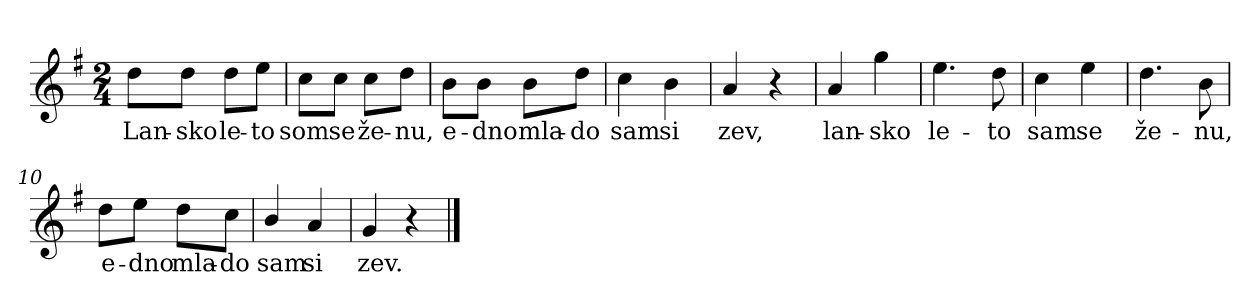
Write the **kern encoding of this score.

**kern	**text
*part1	*part1
*staff1	*staff1
*clefG2	*
*k[f#]	*
*G:	*
*M2/4	*
*MM82	*
=1	=1
!	!LO:LY:b
8dd\L	Lan-
!	!LO:LY:b
8dd\J	-sko
!	!LO:LY:b
8dd\L	le-
!	!LO:LY:b
8ee\J	-to
=2	=2
!	!LO:LY:b
8cc\L	som
!	!LO:LY:b
8cc\J	se
!	!LO:LY:b
8cc\L	že-
!	!LO:LY:b
8dd\J	-nu,
=3	=3
!	!LO:LY:b
8b\L	e-
!	!LO:LY:b
8b\J	-dno
!	!LO:LY:b
8b\L	mla-
!	!LO:LY:b
8dd\J	-do
=4	=4
!	!LO:LY:b
4cc\	sam
!	!LO:LY:b
4b\	si
=5	=5
!	!LO:LY:b
4a/	zev,
4r	.
!!LO:LB:g=z
=6	=6
!	!LO:LY:b
4a/	lan-
!	!LO:LY:b
4gg\	-sko
=7	=7
!	!LO:LY:b
4.ee\	le-
!	!LO:LY:b
8dd\	-to
=8	=8
!	!LO:LY:b
4cc\	sam
!	!LO:LY:b
4ee\	se
=9	=9
!	!LO:LY:b
4.dd\	že-
!	!LO:LY:b
8b\	-nu,
=10	=10
!	!LO:LY:b
8dd\L	e-
!	!LO:LY:b
8ee\J	-dno
!	!LO:LY:b
8dd\L	mla-
!	!LO:LY:b
8cc\J	-do
=11	=11
!	!LO:LY:b
4b/	sam
!	!LO:LY:b
4a/	si
=12	=12
!	!LO:LY:b
4g/	zev.
4r	.
==	==
*-	*-
